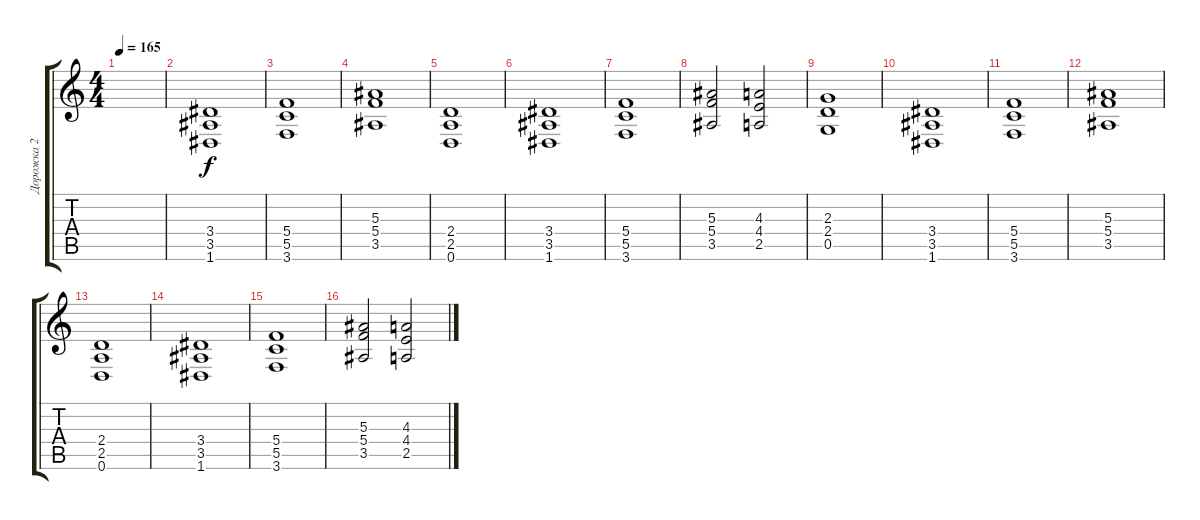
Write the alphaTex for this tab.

\track ("Дорожка 2" "Дорожка 2") {instrument distortionguitar}
\staff {score tabs}
\tuning (D4 A3 F3 C3 G2 D2) {hide}
\ts (4 4)
\tempo 165
\clef g2
\ks c
|
(3.4 3.5 1.6).1 |
(5.4 5.5 3.6).1 |
(5.3 5.4 3.5).1 |
(2.4 2.5 0.6).1 |
(3.4 3.5 1.6).1 |
(5.4 5.5 3.6).1 |
(5.3 5.4 3.5).2 (4.3 4.4 2.5).2 |
(2.3 2.4 0.5).1 |
(3.4 3.5 1.6).1 |
(5.4 5.5 3.6).1 |
(5.3 5.4 3.5).1 |
(2.4 2.5 0.6).1 |
(3.4 3.5 1.6).1 |
(5.4 5.5 3.6).1 |
(5.3 5.4 3.5).2 (4.3 4.4 2.5).2
